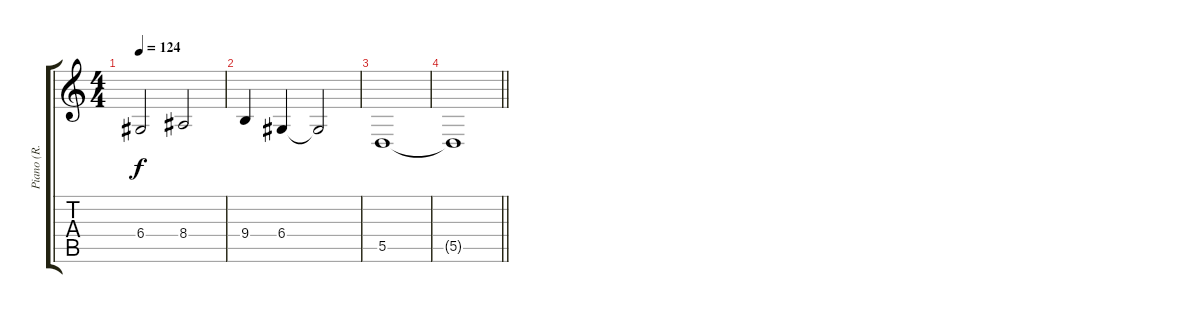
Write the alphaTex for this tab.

\track ("Piano (R. Hand)" "Piano (R. ") {instrument acousticgrandpiano}
\staff {score tabs}
\tuning (E4 B3 G3 D3 A2 E2) {hide}
\ts (4 4)
\tempo 124
\clef g2
\ks c
6.4.2{dy f instrument pad4choir} 8.4.2 |
9.4.4 6.4.4 6.4{t}.2 |
5.5.1 |
\barLineRight lightlight
5.5{t}.1
